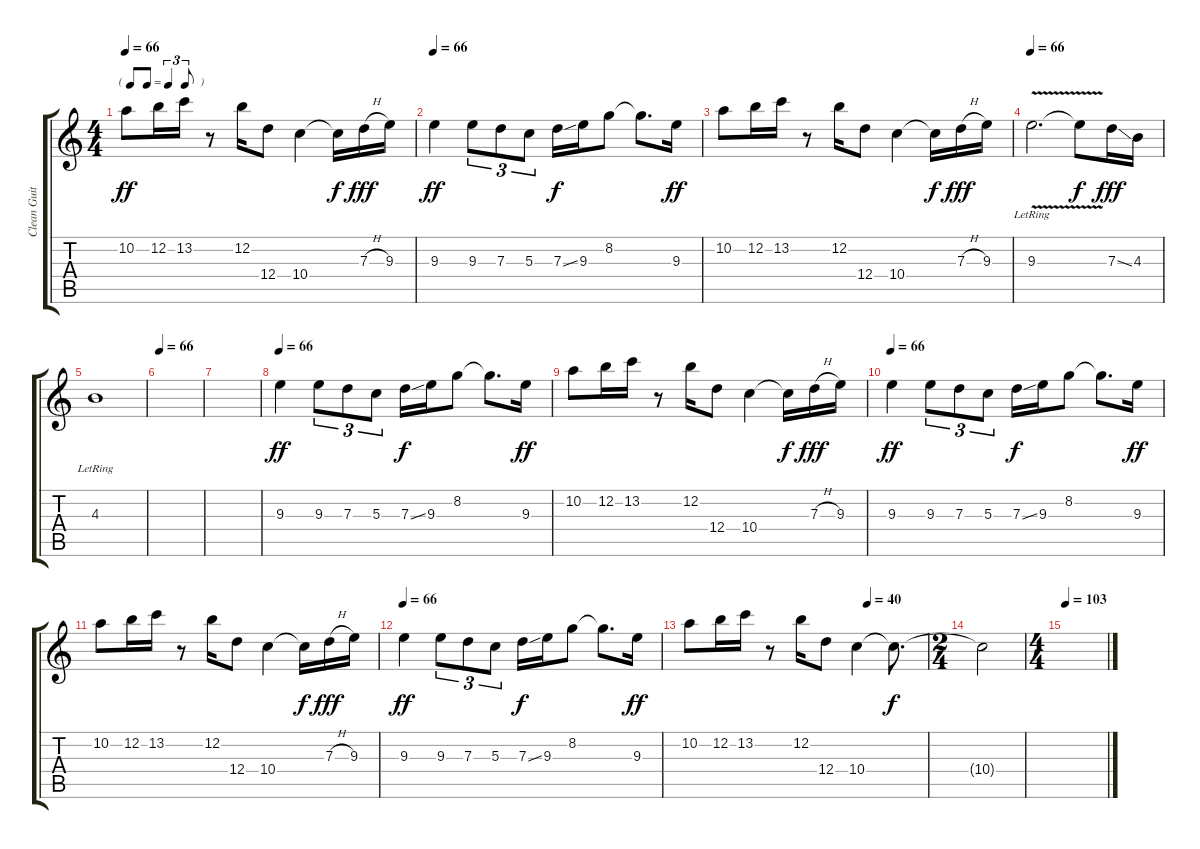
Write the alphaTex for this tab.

\track ("Clean Guitar" "Clean Guit") {instrument electricguitarjazz}
\staff {score tabs}
\tuning (E4 B3 G3 D3 A2 E2) {hide}
\ts (4 4)
\tf triplet8th
\tempo 66
\clef g2
\ks c
10.2.8{dy ff} 12.2.16 13.2.16 r.8 12.2.16 12.4.8 10.4.4 10.4{t}.16{dy f} 7.3{h}.16{dy fff} 9.3.16 |
\tempo 66
9.3.4{dy ff} 9.3.8{tu (3 2)} 7.3.8{tu (3 2)} 5.3.8{tu (3 2)} 7.3{ss}.16{dy f} 9.3.16 8.2.8 8.2{t}.8{d} 9.3.16{dy ff} |
10.2.8 12.2.16 13.2.16 r.8 12.2.16 12.4.8 10.4.4 10.4{t}.16{dy f} 7.3{h}.16{dy fff} 9.3.16 |
\tempo 66
9.3{v lr}.2{d} 9.3{t}.8{dy f} 7.3{ss}.16{dy fff} 4.3.16 |
4.3{lr}.1 |
\tempo 66
|
|
\tempo 66
9.3.4{dy ff} 9.3.8{tu (3 2)} 7.3.8{tu (3 2)} 5.3.8{tu (3 2)} 7.3{ss}.16{dy f} 9.3.16 8.2.8 8.2{t}.8{d} 9.3.16{dy ff} |
10.2.8 12.2.16 13.2.16 r.8 12.2.16 12.4.8 10.4.4 10.4{t}.16{dy f} 7.3{h}.16{dy fff} 9.3.16 |
\tempo 66
9.3.4{dy ff} 9.3.8{tu (3 2)} 7.3.8{tu (3 2)} 5.3.8{tu (3 2)} 7.3{ss}.16{dy f} 9.3.16 8.2.8 8.2{t}.8{d} 9.3.16{dy ff} |
10.2.8 12.2.16 13.2.16 r.8 12.2.16 12.4.8 10.4.4 10.4{t}.16{dy f} 7.3{h}.16{dy fff} 9.3.16 |
\tempo 66
9.3.4{dy ff} 9.3.8{tu (3 2)} 7.3.8{tu (3 2)} 5.3.8{tu (3 2)} 7.3{ss}.16{dy f} 9.3.16 8.2.8 8.2{t}.8{d} 9.3.16{dy ff} |
\tempo (40 0.75)
10.2.8 12.2.16 13.2.16 r.8 12.2.16 12.4.8 10.4.4 10.4{t}.8{d dy f} |
\ts (2 4)
10.4{t}.2 |
\ts (4 4)
\tempo 103
